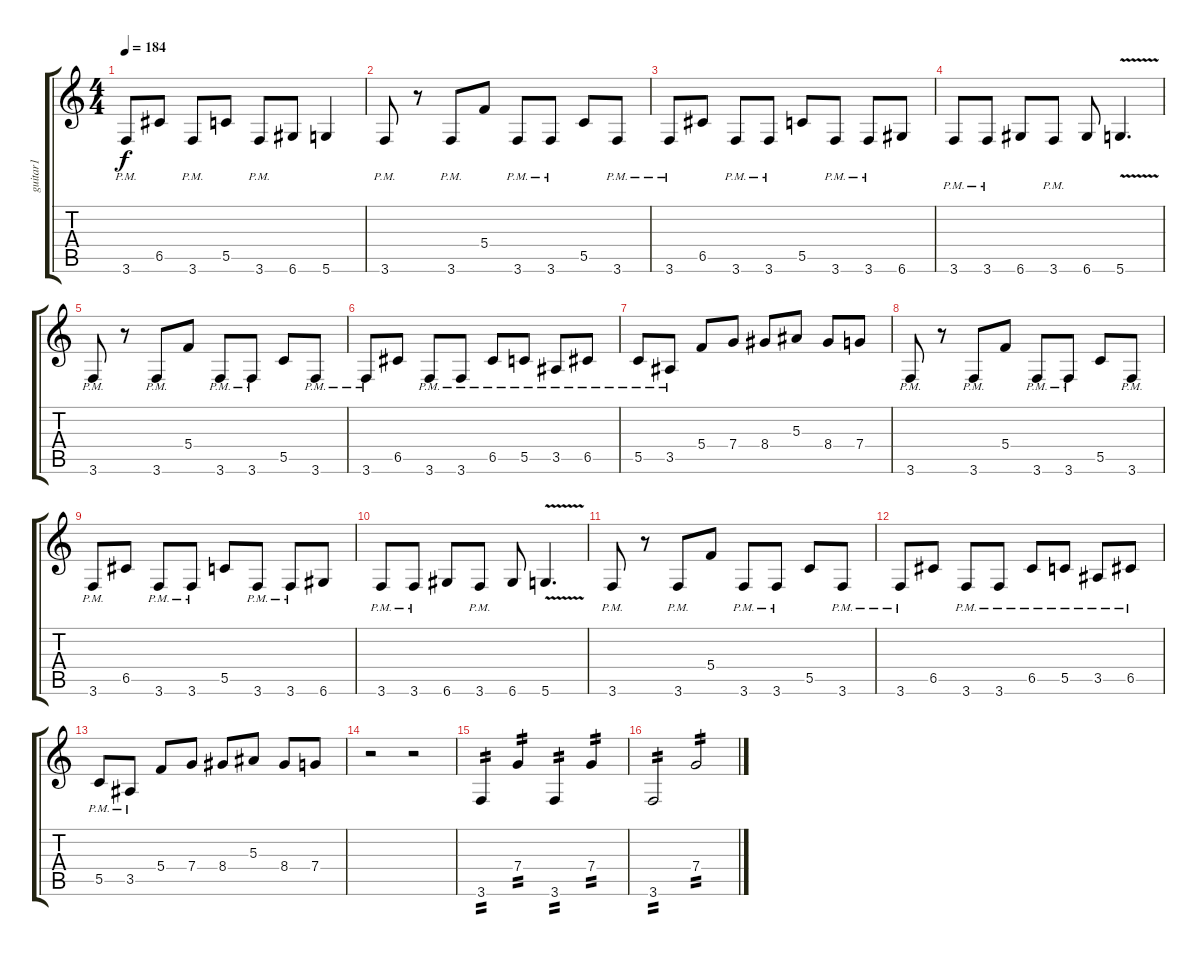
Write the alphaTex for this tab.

\track ("guitar1" "guitar1") {instrument distortionguitar}
\staff {score tabs}
\tuning (D4 A3 F3 C3 G2 D2) {hide}
\ts (4 4)
\tempo 184
\clef g2
\ks c
3.6{pm}.8{dy f} 6.5.8 3.6{pm}.8 5.5.8 3.6{pm}.8 6.6.8 5.6.4 |
3.6{pm}.8 r.8 3.6{pm}.8 5.4.8 3.6{pm}.8 3.6{pm}.8 5.5.8 3.6{pm}.8 |
3.6{pm}.8 6.5.8 3.6{pm}.8 3.6{pm}.8 5.5.8 3.6{pm}.8 3.6{pm}.8 6.6.8 |
3.6{pm}.8 3.6{pm}.8 6.6.8 3.6{pm}.8 6.6.8 5.6{v}.4{d} |
3.6{pm}.8 r.8 3.6{pm}.8 5.4.8 3.6{pm}.8 3.6{pm}.8 5.5.8 3.6{pm}.8 |
3.6{pm}.8 6.5.8 3.6{pm}.8 3.6{pm}.8 6.5{pm}.8 5.5{pm}.8 3.5{pm}.8 6.5{pm}.8 |
5.5{pm}.8 3.5{pm}.8 5.4.8 7.4.8 8.4.8 5.3.8 8.4.8 7.4.8 |
3.6{pm}.8 r.8 3.6{pm}.8 5.4.8 3.6{pm}.8 3.6{pm}.8 5.5.8 3.6{pm}.8 |
3.6{pm}.8 6.5.8 3.6{pm}.8 3.6{pm}.8 5.5.8 3.6{pm}.8 3.6{pm}.8 6.6.8 |
3.6{pm}.8 3.6{pm}.8 6.6.8 3.6{pm}.8 6.6.8 5.6{v}.4{d} |
3.6{pm}.8 r.8 3.6{pm}.8 5.4.8 3.6{pm}.8 3.6{pm}.8 5.5.8 3.6{pm}.8 |
3.6{pm}.8 6.5.8 3.6{pm}.8 3.6{pm}.8 6.5{pm}.8 5.5{pm}.8 3.5{pm}.8 6.5{pm}.8 |
5.5{pm}.8 3.5{pm}.8 5.4.8 7.4.8 8.4.8 5.3.8 8.4.8 7.4.8 |
r.2 r.2 |
3.6.4{tp 2} 7.4.4{tp 2} 3.6.4{tp 2} 7.4.4{tp 2} |
3.6.2{tp 2} 7.4.2{tp 2}
